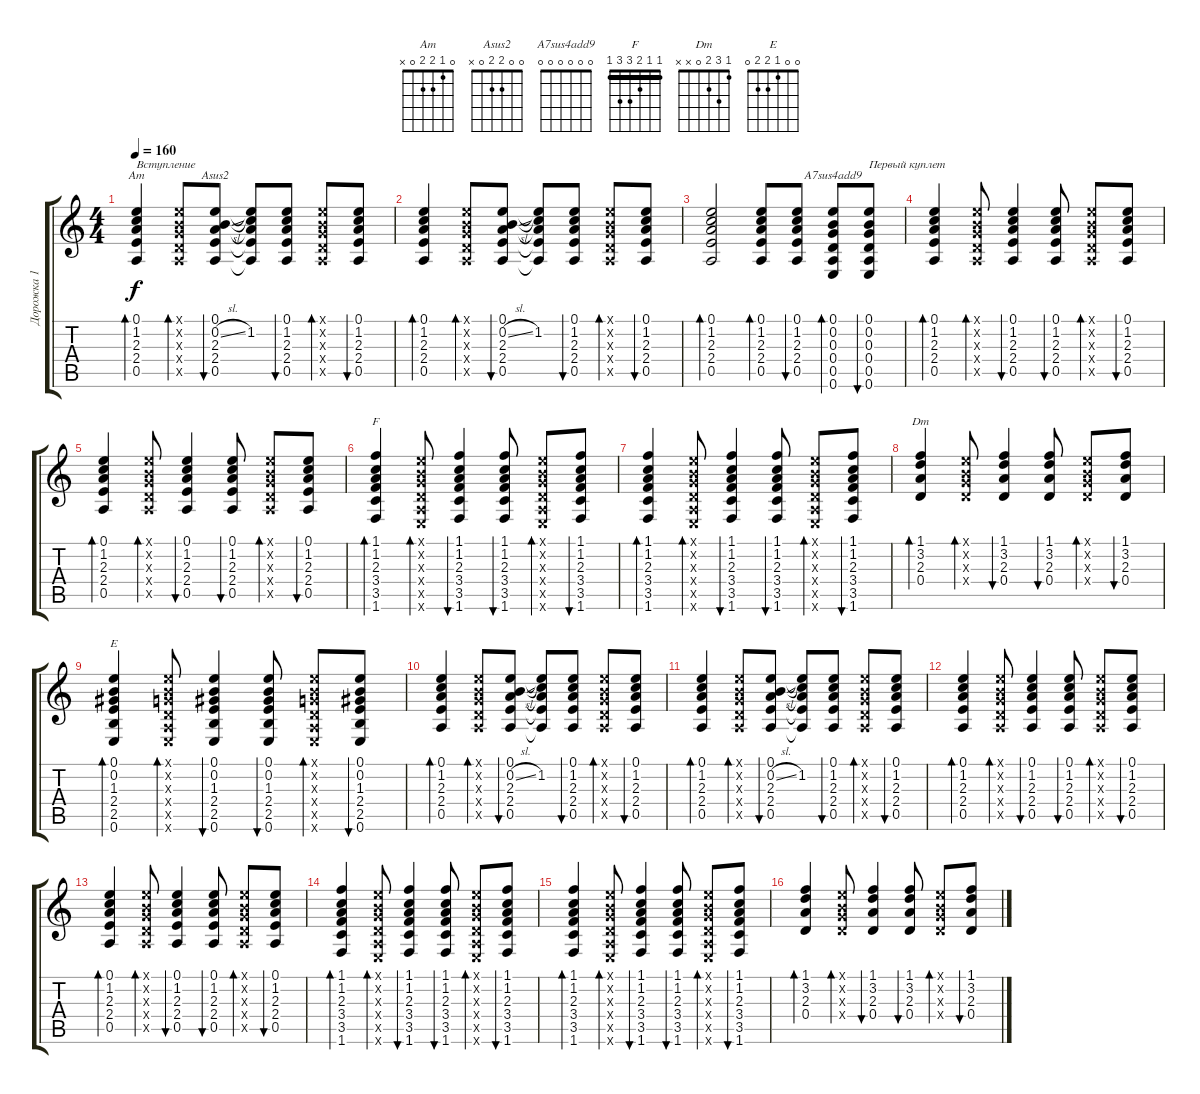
\track ("Дорожка 1" "Дорожка 1") {instrument acousticguitarsteel}
\staff {score tabs}
\tuning (E4 B3 G3 D3 A2 E2) {hide}
\chord ("Am" 0 1 2 2 0 x)
\chord ("Asus2" 0 0 2 2 0 x)
\chord ("A7sus4add9" 0 0 0 0 0 0)
\chord ("F" 1 1 2 3 3 1) {barre 1}
\chord ("Dm" 1 3 2 0 x x)
\chord ("E" 0 0 1 2 2 0)
\ts (4 4)
\tempo 160
\clef g2
\ks c
(0.1 1.2 2.3 2.4 0.5).4{bd 60 ch "Am" txt "Вступление" dy f instrument acousticguitarsteel} (0.1{x} 0.2{x} 0.3{x} 0.4{x} 0.5{x}).8{bd 60} (0.1 0.2{sl} 2.3 2.4 0.5).8{bu 60 ch "Asus2"} (0.1{t} 1.2 2.3{t} 2.4{t} 0.5{t}).8 (0.1 1.2 2.3 2.4 0.5).8{bu 60} (0.1{x} 0.2{x} 0.3{x} 0.4{x} 0.5{x}).8{bd 60} (0.1 1.2 2.3 2.4 0.5).8{bu 60} |
(0.1 1.2 2.3 2.4 0.5).4{bd 60} (0.1{x} 0.2{x} 0.3{x} 0.4{x} 0.5{x}).8{bd 60} (0.1 0.2{sl} 2.3 2.4 0.5).8{bu 60} (0.1{t} 1.2 2.3{t} 2.4{t} 0.5{t}).8 (0.1 1.2 2.3 2.4 0.5).8{bu 60} (0.1{x} 0.2{x} 0.3{x} 0.4{x} 0.5{x}).8{bd 60} (0.1 1.2 2.3 2.4 0.5).8{bu 60} |
(0.1 1.2 2.3 2.4 0.5).2{bd 60} (0.1 1.2 2.3 2.4 0.5).8{bd 60} (0.1 1.2 2.3 2.4 0.5).8{bu 60} (0.1 0.2 0.3 0.4 0.5 0.6).8{bd 60 ch "A7sus4add9"} (0.1 0.2 0.3 0.4 0.5 0.6).8{bu 60 txt "Первый куплет"} |
(0.1 1.2 2.3 2.4 0.5).4{bd 60} (0.1{x} 0.2{x} 0.3{x} 0.4{x} 0.5{x}).8{bd 60} (0.1 1.2 2.3 2.4 0.5).4{bu 60} (0.1 1.2 2.3 2.4 0.5).8{bu 60} (0.1{x} 0.2{x} 0.3{x} 0.4{x} 0.5{x}).8{bd 60} (0.1 1.2 2.3 2.4 0.5).8{bu 60} |
(0.1 1.2 2.3 2.4 0.5).4{bd 30} (0.1{x} 0.2{x} 0.3{x} 0.4{x} 0.5{x}).8{bd 30} (0.1 1.2 2.3 2.4 0.5).4{bu 30} (0.1 1.2 2.3 2.4 0.5).8{bu 30} (0.1{x} 0.2{x} 0.3{x} 0.4{x} 0.5{x}).8{bd 30} (0.1 1.2 2.3 2.4 0.5).8{bu 30} |
(1.1 1.2 2.3 3.4 3.5 1.6).4{bd 30 ch "F"} (0.1{x} 0.2{x} 0.3{x} 0.4{x} 0.5{x} 0.6{x}).8{bd 30} (1.1 1.2 2.3 3.4 3.5 1.6).4{bu 30} (1.1 1.2 2.3 3.4 3.5 1.6).8{bu 30} (0.1{x} 0.2{x} 0.3{x} 0.4{x} 0.5{x} 0.6{x}).8{bd 30} (1.1 1.2 2.3 3.4 3.5 1.6).8{bu 30} |
(1.1 1.2 2.3 3.4 3.5 1.6).4{bd 30} (0.1{x} 0.2{x} 0.3{x} 0.4{x} 0.5{x} 0.6{x}).8{bd 30} (1.1 1.2 2.3 3.4 3.5 1.6).4{bu 30} (1.1 1.2 2.3 3.4 3.5 1.6).8{bu 30} (0.1{x} 0.2{x} 0.3{x} 0.4{x} 0.5{x} 0.6{x}).8{bd 30} (1.1 1.2 2.3 3.4 3.5 1.6).8{bu 30} |
(1.1 3.2 2.3 0.4).4{bd 30 ch "Dm"} (0.1{x} 0.2{x} 0.3{x} 0.4{x}).8{bd 30} (1.1 3.2 2.3 0.4).4{bu 30} (1.1 3.2 2.3 0.4).8{bu 30} (0.1{x} 0.2{x} 0.3{x} 0.4{x}).8{bd 30} (1.1 3.2 2.3 0.4).8{bu 30} |
(0.1 0.2 1.3 2.4 2.5 0.6).4{bd 30 ch "E"} (0.1{x} 0.2{x} 0.3{x} 0.4{x} 0.5{x} 0.6{x}).8{bd 30} (0.1 0.2 1.3 2.4 2.5 0.6).4{bu 30} (0.1 0.2 1.3 2.4 2.5 0.6).8{bu 30} (0.1{x} 0.2{x} 0.3{x} 0.4{x} 0.5{x} 0.6{x}).8{bd 30} (0.1 0.2 1.3 2.4 2.5 0.6).8{bu 30} |
(0.1 1.2 2.3 2.4 0.5).4{bd 30} (0.1{x} 0.2{x} 0.3{x} 0.4{x} 0.5{x}).8{bd 30} (0.1 0.2{sl} 2.3 2.4 0.5).8{bu 30} (0.1{t} 1.2 2.3{t} 2.4{t} 0.5{t}).8 (0.1 1.2 2.3 2.4 0.5).8{bu 30} (0.1{x} 0.2{x} 0.3{x} 0.4{x} 0.5{x}).8{bd 30} (0.1 1.2 2.3 2.4 0.5).8{bu 30} |
(0.1 1.2 2.3 2.4 0.5).4{bd 30} (0.1{x} 0.2{x} 0.3{x} 0.4{x} 0.5{x}).8{bd 30} (0.1 0.2{sl} 2.3 2.4 0.5).8{bu 30} (0.1{t} 1.2 2.3{t} 2.4{t} 0.5{t}).8 (0.1 1.2 2.3 2.4 0.5).8{bu 30} (0.1{x} 0.2{x} 0.3{x} 0.4{x} 0.5{x}).8{bd 30} (0.1 1.2 2.3 2.4 0.5).8{bu 30} |
(0.1 1.2 2.3 2.4 0.5).4{bd 30} (0.1{x} 0.2{x} 0.3{x} 0.4{x} 0.5{x}).8{bd 30} (0.1 1.2 2.3 2.4 0.5).4{bu 30} (0.1 1.2 2.3 2.4 0.5).8{bu 30} (0.1{x} 0.2{x} 0.3{x} 0.4{x} 0.5{x}).8{bd 30} (0.1 1.2 2.3 2.4 0.5).8{bu 30} |
(0.1 1.2 2.3 2.4 0.5).4{bd 30} (0.1{x} 0.2{x} 0.3{x} 0.4{x} 0.5{x}).8{bd 30} (0.1 1.2 2.3 2.4 0.5).4{bu 30} (0.1 1.2 2.3 2.4 0.5).8{bu 30} (0.1{x} 0.2{x} 0.3{x} 0.4{x} 0.5{x}).8{bd 30} (0.1 1.2 2.3 2.4 0.5).8{bu 30} |
(1.1 1.2 2.3 3.4 3.5 1.6).4{bd 30} (0.1{x} 0.2{x} 0.3{x} 0.4{x} 0.5{x} 0.6{x}).8{bd 30} (1.1 1.2 2.3 3.4 3.5 1.6).4{bu 30} (1.1 1.2 2.3 3.4 3.5 1.6).8{bu 30} (0.1{x} 0.2{x} 0.3{x} 0.4{x} 0.5{x} 0.6{x}).8{bd 30} (1.1 1.2 2.3 3.4 3.5 1.6).8{bu 30} |
(1.1 1.2 2.3 3.4 3.5 1.6).4{bd 30} (0.1{x} 0.2{x} 0.3{x} 0.4{x} 0.5{x} 0.6{x}).8{bd 30} (1.1 1.2 2.3 3.4 3.5 1.6).4{bu 30} (1.1 1.2 2.3 3.4 3.5 1.6).8{bu 30} (0.1{x} 0.2{x} 0.3{x} 0.4{x} 0.5{x} 0.6{x}).8{bd 30} (1.1 1.2 2.3 3.4 3.5 1.6).8{bu 30} |
(1.1 3.2 2.3 0.4).4{bd 30} (0.1{x} 0.2{x} 0.3{x} 0.4{x}).8{bd 30} (1.1 3.2 2.3 0.4).4{bu 30} (1.1 3.2 2.3 0.4).8{bu 30} (0.1{x} 0.2{x} 0.3{x} 0.4{x}).8{bd 30} (1.1 3.2 2.3 0.4).8{bu 30}
